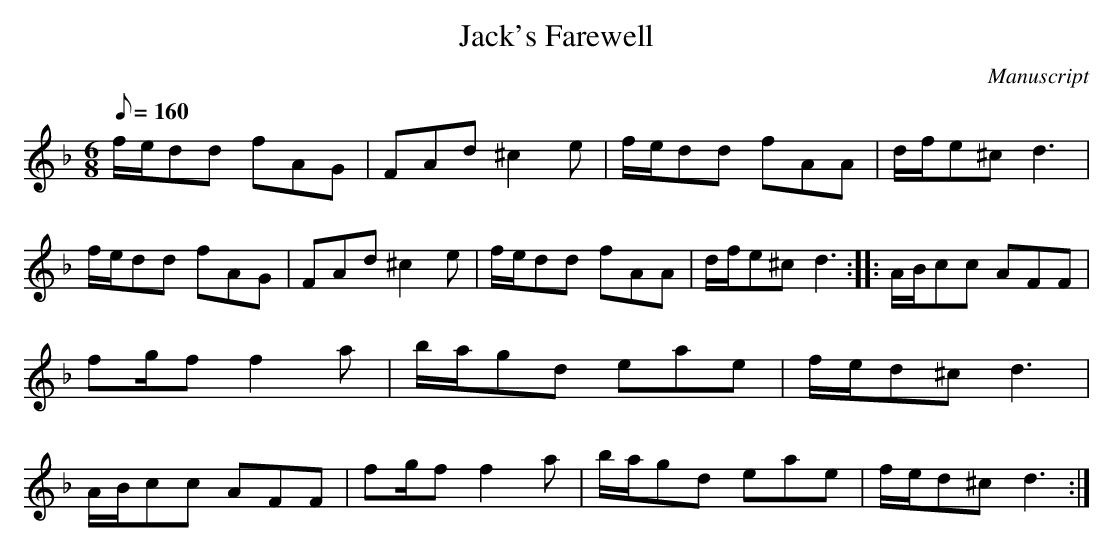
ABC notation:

X:1
T:Jack's Farewell
M:6/8
L:1/8
Q:160
O:Manuscript
K:F
f/2e/2dd fAG|FAd ^c2e|f/2e/2dd fAA|d/2f/2e^c d3|f/2e/2dd fAG|FAd ^c2e|\
f/2e/2dd fAA| d/2f/2e^c d3::A/2B/2cc AFF|fg/2f/22 f2 a|b/2a/2gd eae|\
f/2e/2d^c d3|A/2B/2cc AFF|fg/2f/22 f2 a|b/2a/2gd eae|f/2e/2d^c d3:|
